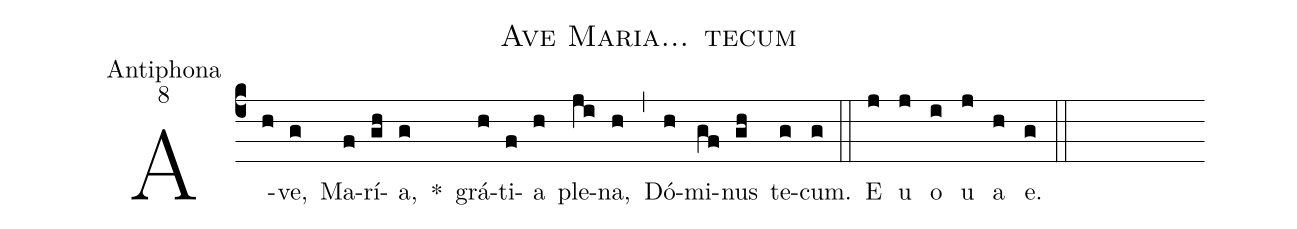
name:Ave Maria... tecum;
office-part:Antiphona;
mode:8;
%%
(c4) A(h)ve,(g) Ma(f)rí(gh)a,(g) *() grá(h)ti(f)a(h) ple(ji)na,(h) (,) Dó(h)mi(gf)nus(gh) te(g)cum.(g) (::) E(j) u(j) o(i) u(j) a(h) e.(g) (::)
